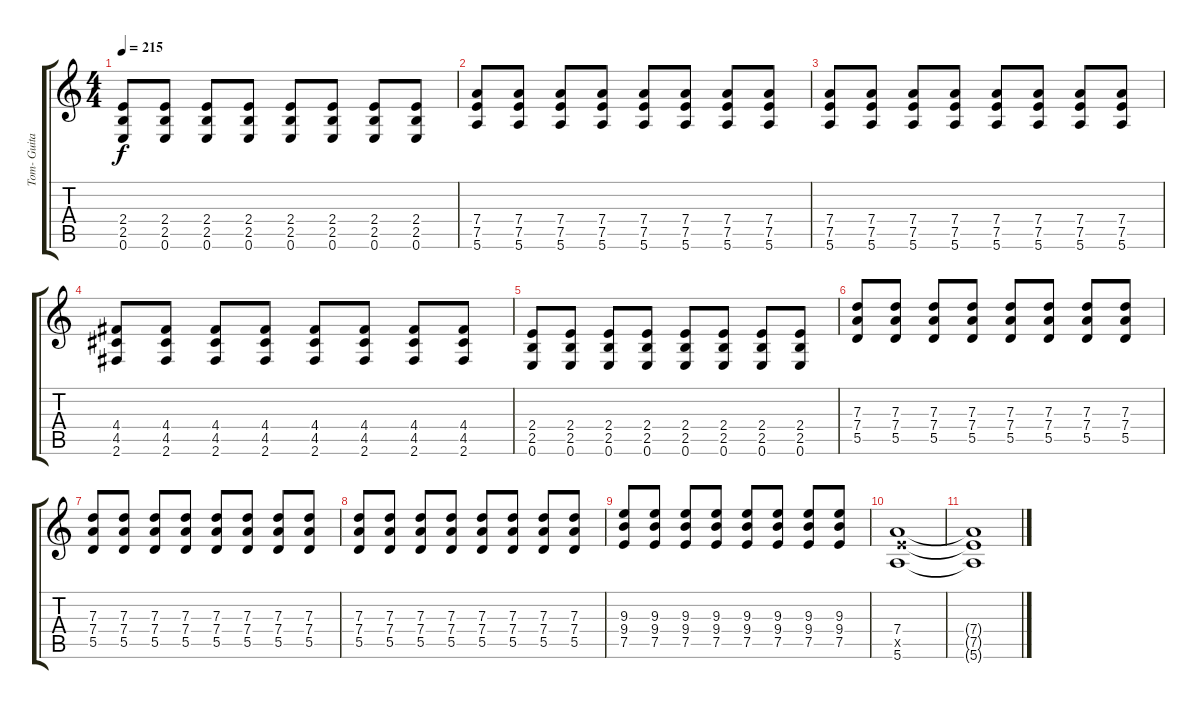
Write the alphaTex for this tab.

\track ("Tom- Guitar 2 (Studio Only) " "Tom- Guita") {instrument distortionguitar}
\staff {score tabs}
\tuning (E4 B3 G3 D3 A2 E2) {hide}
\ts (4 4)
\tempo 215
\clef g2
\ks c
(2.4 2.5 0.6).8{dy f} (2.4 2.5 0.6).8 (2.4 2.5 0.6).8 (2.4 2.5 0.6).8 (2.4 2.5 0.6).8 (2.4 2.5 0.6).8 (2.4 2.5 0.6).8 (2.4 2.5 0.6).8 |
(7.4 7.5 5.6).8 (7.4 7.5 5.6).8 (7.4 7.5 5.6).8 (7.4 7.5 5.6).8 (7.4 7.5 5.6).8 (7.4 7.5 5.6).8 (7.4 7.5 5.6).8 (7.4 7.5 5.6).8 |
(7.4 7.5 5.6).8 (7.4 7.5 5.6).8 (7.4 7.5 5.6).8 (7.4 7.5 5.6).8 (7.4 7.5 5.6).8 (7.4 7.5 5.6).8 (7.4 7.5 5.6).8 (7.4 7.5 5.6).8 |
(4.4 4.5 2.6).8 (4.4 4.5 2.6).8 (4.4 4.5 2.6).8 (4.4 4.5 2.6).8 (4.4 4.5 2.6).8 (4.4 4.5 2.6).8 (4.4 4.5 2.6).8 (4.4 4.5 2.6).8 |
(2.4 2.5 0.6).8 (2.4 2.5 0.6).8 (2.4 2.5 0.6).8 (2.4 2.5 0.6).8 (2.4 2.5 0.6).8 (2.4 2.5 0.6).8 (2.4 2.5 0.6).8 (2.4 2.5 0.6).8 |
(7.3 7.4 5.5).8 (7.3 7.4 5.5).8 (7.3 7.4 5.5).8 (7.3 7.4 5.5).8 (7.3 7.4 5.5).8 (7.3 7.4 5.5).8 (7.3 7.4 5.5).8 (7.3 7.4 5.5).8 |
(7.3 7.4 5.5).8 (7.3 7.4 5.5).8 (7.3 7.4 5.5).8 (7.3 7.4 5.5).8 (7.3 7.4 5.5).8 (7.3 7.4 5.5).8 (7.3 7.4 5.5).8 (7.3 7.4 5.5).8 |
(7.3 7.4 5.5).8 (7.3 7.4 5.5).8 (7.3 7.4 5.5).8 (7.3 7.4 5.5).8 (7.3 7.4 5.5).8 (7.3 7.4 5.5).8 (7.3 7.4 5.5).8 (7.3 7.4 5.5).8 |
(9.3 9.4 7.5).8 (9.3 9.4 7.5).8 (9.3 9.4 7.5).8 (9.3 9.4 7.5).8 (9.3 9.4 7.5).8 (9.3 9.4 7.5).8 (9.3 9.4 7.5).8 (9.3 9.4 7.5).8 |
(7.4 7.5{x} 5.6).1 |
(7.4{t} 7.5{t} 5.6{t}).1
